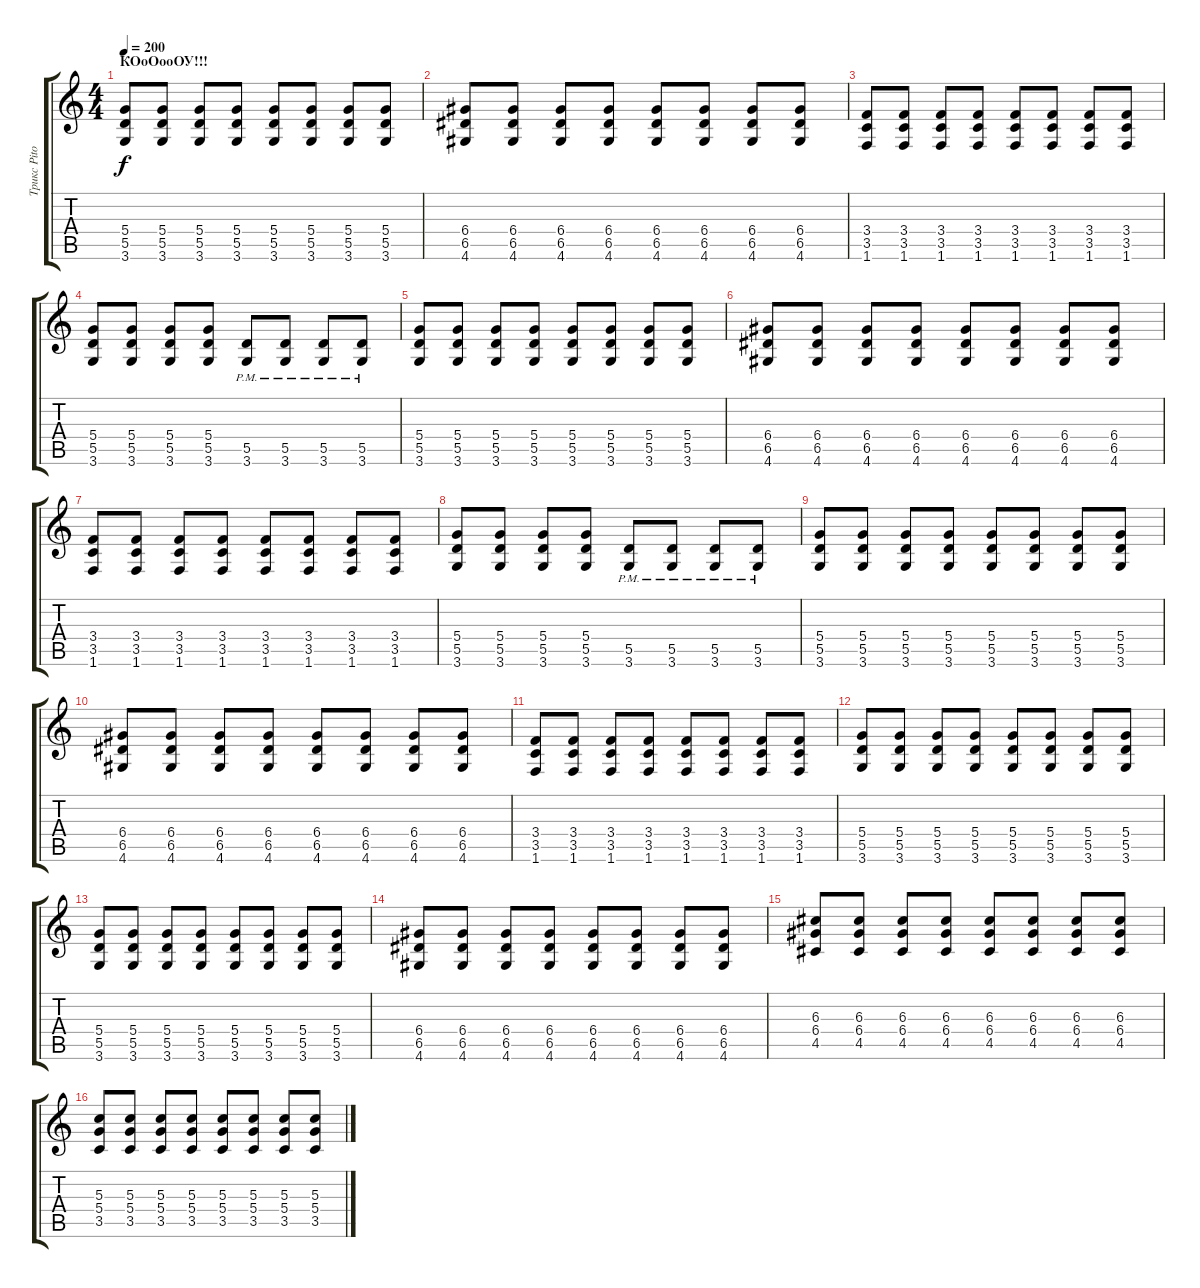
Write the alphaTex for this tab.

\track ("Трикс Pitones" "Трикс Pito") {instrument overdrivenguitar}
\staff {score tabs}
\tuning (E4 B3 G3 D3 A2 E2) {hide}
\ts (4 4)
\section ("" "КОоОооОУ!!!")
\tempo 200
\clef g2
\ks c
(5.4 5.5 3.6).8{dy f} (5.4 5.5 3.6).8 (5.4 5.5 3.6).8 (5.4 5.5 3.6).8 (5.4 5.5 3.6).8 (5.4 5.5 3.6).8 (5.4 5.5 3.6).8 (5.4 5.5 3.6).8 |
(6.4 6.5 4.6).8 (6.4 6.5 4.6).8 (6.4 6.5 4.6).8 (6.4 6.5 4.6).8 (6.4 6.5 4.6).8 (6.4 6.5 4.6).8 (6.4 6.5 4.6).8 (6.4 6.5 4.6).8 |
(3.4 3.5 1.6).8 (3.4 3.5 1.6).8 (3.4 3.5 1.6).8 (3.4 3.5 1.6).8 (3.4 3.5 1.6).8 (3.4 3.5 1.6).8 (3.4 3.5 1.6).8 (3.4 3.5 1.6).8 |
(5.4 5.5 3.6).8 (5.4 5.5 3.6).8 (5.4 5.5 3.6).8 (5.4 5.5 3.6).8 (5.5{pm} 3.6{pm}).8 (5.5{pm} 3.6{pm}).8 (5.5{pm} 3.6{pm}).8 (5.5{pm} 3.6{pm}).8 |
(5.4 5.5 3.6).8 (5.4 5.5 3.6).8 (5.4 5.5 3.6).8 (5.4 5.5 3.6).8 (5.4 5.5 3.6).8 (5.4 5.5 3.6).8 (5.4 5.5 3.6).8 (5.4 5.5 3.6).8 |
(6.4 6.5 4.6).8 (6.4 6.5 4.6).8 (6.4 6.5 4.6).8 (6.4 6.5 4.6).8 (6.4 6.5 4.6).8 (6.4 6.5 4.6).8 (6.4 6.5 4.6).8 (6.4 6.5 4.6).8 |
(3.4 3.5 1.6).8 (3.4 3.5 1.6).8 (3.4 3.5 1.6).8 (3.4 3.5 1.6).8 (3.4 3.5 1.6).8 (3.4 3.5 1.6).8 (3.4 3.5 1.6).8 (3.4 3.5 1.6).8 |
(5.4 5.5 3.6).8 (5.4 5.5 3.6).8 (5.4 5.5 3.6).8 (5.4 5.5 3.6).8 (5.5{pm} 3.6{pm}).8 (5.5{pm} 3.6{pm}).8 (5.5{pm} 3.6{pm}).8 (5.5{pm} 3.6{pm}).8 |
(5.4 5.5 3.6).8 (5.4 5.5 3.6).8 (5.4 5.5 3.6).8 (5.4 5.5 3.6).8 (5.4 5.5 3.6).8 (5.4 5.5 3.6).8 (5.4 5.5 3.6).8 (5.4 5.5 3.6).8 |
(6.4 6.5 4.6).8 (6.4 6.5 4.6).8 (6.4 6.5 4.6).8 (6.4 6.5 4.6).8 (6.4 6.5 4.6).8 (6.4 6.5 4.6).8 (6.4 6.5 4.6).8 (6.4 6.5 4.6).8 |
(3.4 3.5 1.6).8 (3.4 3.5 1.6).8 (3.4 3.5 1.6).8 (3.4 3.5 1.6).8 (3.4 3.5 1.6).8 (3.4 3.5 1.6).8 (3.4 3.5 1.6).8 (3.4 3.5 1.6).8 |
(5.4 5.5 3.6).8 (5.4 5.5 3.6).8 (5.4 5.5 3.6).8 (5.4 5.5 3.6).8 (5.4 5.5 3.6).8 (5.4 5.5 3.6).8 (5.4 5.5 3.6).8 (5.4 5.5 3.6).8 |
(5.4 5.5 3.6).8 (5.4 5.5 3.6).8 (5.4 5.5 3.6).8 (5.4 5.5 3.6).8 (5.4 5.5 3.6).8 (5.4 5.5 3.6).8 (5.4 5.5 3.6).8 (5.4 5.5 3.6).8 |
(6.4 6.5 4.6).8 (6.4 6.5 4.6).8 (6.4 6.5 4.6).8 (6.4 6.5 4.6).8 (6.4 6.5 4.6).8 (6.4 6.5 4.6).8 (6.4 6.5 4.6).8 (6.4 6.5 4.6).8 |
(6.3 6.4 4.5).8 (6.3 6.4 4.5).8 (6.3 6.4 4.5).8 (6.3 6.4 4.5).8 (6.3 6.4 4.5).8 (6.3 6.4 4.5).8 (6.3 6.4 4.5).8 (6.3 6.4 4.5).8 |
(5.3 5.4 3.5).8 (5.3 5.4 3.5).8 (5.3 5.4 3.5).8 (5.3 5.4 3.5).8 (5.3 5.4 3.5).8 (5.3 5.4 3.5).8 (5.3 5.4 3.5).8 (5.3 5.4 3.5).8
